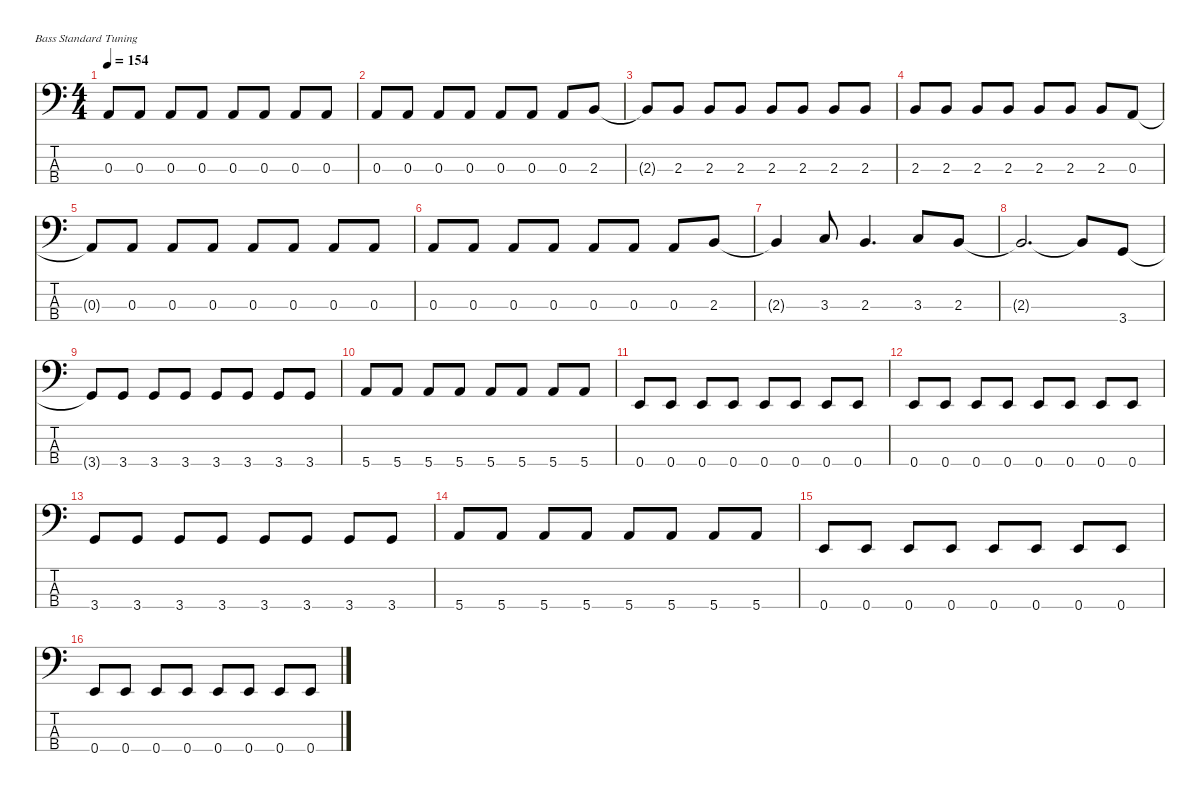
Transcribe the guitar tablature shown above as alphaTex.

\defaultSystemsLayout 4
\hideDynamics
\bracketExtendMode nobrackets
\singleTrackTrackNamePolicy hidden
\multiTrackTrackNamePolicy hidden
\firstSystemTrackNameMode fullname
\firstSystemTrackNameOrientation horizontal
\otherSystemsTrackNameOrientation horizontal
\track ("Bass" "el.bs.") {instrument electricbassfinger}
\staff {score tabs}
\tuning (G2 D2 A1 E1)
\ts (4 4)
\tempo 154
\clef f4
\ks c
0.3{t}.8{dy f beam Up} 0.3.8{beam Up} 0.3.8{beam Up} 0.3.8{beam Up} 0.3.8{beam Up} 0.3.8{beam Up} 0.3.8{beam Up} 0.3.8{beam Up} |
0.3.8{beam Up} 0.3.8{beam Up} 0.3.8{beam Up} 0.3.8{beam Up} 0.3.8{beam Up} 0.3.8{beam Up} 0.3.8{beam Up} 2.3.8{beam Up} |
2.3{t}.8{beam Up} 2.3.8{beam Up} 2.3.8{beam Up} 2.3.8{beam Up} 2.3.8{beam Up} 2.3.8{beam Up} 2.3.8{beam Up} 2.3.8{beam Up} |
2.3.8{beam Up} 2.3.8{beam Up} 2.3.8{beam Up} 2.3.8{beam Up} 2.3.8{beam Up} 2.3.8{beam Up} 2.3.8{beam Up} 0.3.8{beam Up} |
0.3{t}.8{beam Up} 0.3.8{beam Up} 0.3.8{beam Up} 0.3.8{beam Up} 0.3.8{beam Up} 0.3.8{beam Up} 0.3.8{beam Up} 0.3.8{beam Up} |
0.3.8{beam Up} 0.3.8{beam Up} 0.3.8{beam Up} 0.3.8{beam Up} 0.3.8{beam Up} 0.3.8{beam Up} 0.3.8{beam Up} 2.3.8{beam Up} |
2.3{t}.4{beam Up} 3.3.8{beam Up} 2.3.4{d beam Up} 3.3.8{beam Up} 2.3.8{beam Up} |
2.3{t}.2{d beam Up} 2.3{t}.8{beam Up} 3.4.8{beam Up} |
3.4{t}.8{beam Up} 3.4.8{beam Up} 3.4.8{beam Up} 3.4.8{beam Up} 3.4.8{beam Up} 3.4.8{beam Up} 3.4.8{beam Up} 3.4.8{beam Up} |
5.4.8{beam Up} 5.4.8{beam Up} 5.4.8{beam Up} 5.4.8{beam Up} 5.4.8{beam Up} 5.4.8{beam Up} 5.4.8{beam Up} 5.4.8{beam Up} |
0.4.8{beam Up} 0.4.8{beam Up} 0.4.8{beam Up} 0.4.8{beam Up} 0.4.8{beam Up} 0.4.8{beam Up} 0.4.8{beam Up} 0.4.8{beam Up} |
0.4.8{beam Up} 0.4.8{beam Up} 0.4.8{beam Up} 0.4.8{beam Up} 0.4.8{beam Up} 0.4.8{beam Up} 0.4.8{beam Up} 0.4.8{beam Up} |
3.4.8{beam Up} 3.4.8{beam Up} 3.4.8{beam Up} 3.4.8{beam Up} 3.4.8{beam Up} 3.4.8{beam Up} 3.4.8{beam Up} 3.4.8{beam Up} |
5.4.8{beam Up} 5.4.8{beam Up} 5.4.8{beam Up} 5.4.8{beam Up} 5.4.8{beam Up} 5.4.8{beam Up} 5.4.8{beam Up} 5.4.8{beam Up} |
0.4.8{beam Up} 0.4.8{beam Up} 0.4.8{beam Up} 0.4.8{beam Up} 0.4.8{beam Up} 0.4.8{beam Up} 0.4.8{beam Up} 0.4.8{beam Up} |
0.4.8{beam Up} 0.4.8{beam Up} 0.4.8{beam Up} 0.4.8{beam Up} 0.4.8{beam Up} 0.4.8{beam Up} 0.4.8{beam Up} 0.4.8{beam Up}
